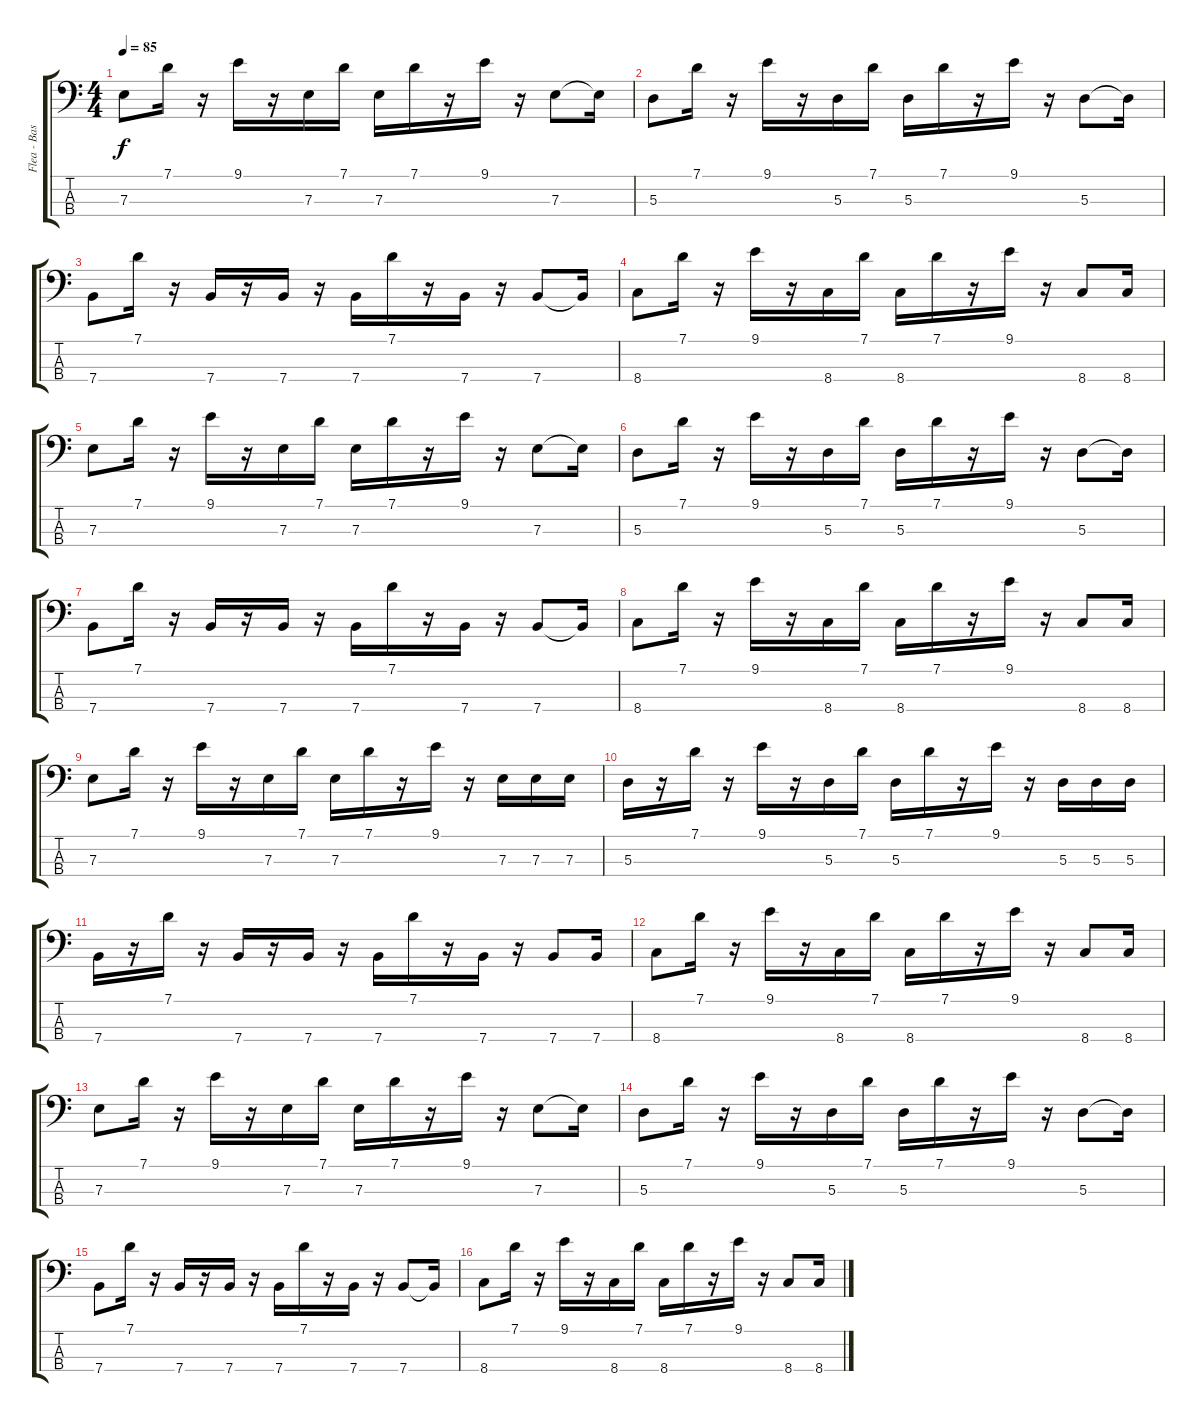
\track ("Flea - Bass" "Flea - Bas") {instrument slapbass1}
\staff {score tabs}
\tuning (G2 D2 A1 E1) {hide}
\ts (4 4)
\tempo 85
\clef f4
\ks c
7.3.8{dy f instrument slapbass1} 7.1.16 r.16 9.1.16 r.16 7.3.16 7.1.16 7.3.16 7.1.16 r.16 9.1.16 r.16 7.3.8 7.3{t}.16 |
5.3.8 7.1.16 r.16 9.1.16 r.16 5.3.16 7.1.16 5.3.16 7.1.16 r.16 9.1.16 r.16 5.3.8 5.3{t}.16 |
7.4.8 7.1.16 r.16 7.4.16 r.16 7.4.16 r.16 7.4.16 7.1.16 r.16 7.4.16 r.16 7.4.8 7.4{t}.16 |
8.4.8 7.1.16 r.16 9.1.16 r.16 8.4.16 7.1.16 8.4.16 7.1.16 r.16 9.1.16 r.16 8.4.8 8.4.16 |
7.3.8{instrument slapbass1} 7.1.16 r.16 9.1.16 r.16 7.3.16 7.1.16 7.3.16 7.1.16 r.16 9.1.16 r.16 7.3.8 7.3{t}.16 |
5.3.8 7.1.16 r.16 9.1.16 r.16 5.3.16 7.1.16 5.3.16 7.1.16 r.16 9.1.16 r.16 5.3.8 5.3{t}.16 |
7.4.8 7.1.16 r.16 7.4.16 r.16 7.4.16 r.16 7.4.16 7.1.16 r.16 7.4.16 r.16 7.4.8 7.4{t}.16 |
8.4.8 7.1.16 r.16 9.1.16 r.16 8.4.16 7.1.16 8.4.16 7.1.16 r.16 9.1.16 r.16 8.4.8 8.4.16 |
7.3.8{instrument slapbass1} 7.1.16 r.16 9.1.16 r.16 7.3.16 7.1.16 7.3.16 7.1.16 r.16 9.1.16 r.16 7.3.16 7.3.16 7.3.16 |
5.3.16 r.16 7.1.16 r.16 9.1.16 r.16 5.3.16 7.1.16 5.3.16 7.1.16 r.16 9.1.16 r.16 5.3.16 5.3.16 5.3.16 |
7.4.16 r.16 7.1.16 r.16 7.4.16 r.16 7.4.16 r.16 7.4.16 7.1.16 r.16 7.4.16 r.16 7.4.8 7.4.16 |
8.4.8 7.1.16 r.16 9.1.16 r.16 8.4.16 7.1.16 8.4.16 7.1.16 r.16 9.1.16 r.16 8.4.8 8.4.16 |
7.3.8{instrument slapbass1} 7.1.16 r.16 9.1.16 r.16 7.3.16 7.1.16 7.3.16 7.1.16 r.16 9.1.16 r.16 7.3.8 7.3{t}.16 |
5.3.8 7.1.16 r.16 9.1.16 r.16 5.3.16 7.1.16 5.3.16 7.1.16 r.16 9.1.16 r.16 5.3.8 5.3{t}.16 |
7.4.8 7.1.16 r.16 7.4.16 r.16 7.4.16 r.16 7.4.16 7.1.16 r.16 7.4.16 r.16 7.4.8 7.4{t}.16 |
8.4.8 7.1.16 r.16 9.1.16 r.16 8.4.16 7.1.16 8.4.16 7.1.16 r.16 9.1.16 r.16 8.4.8 8.4.16
